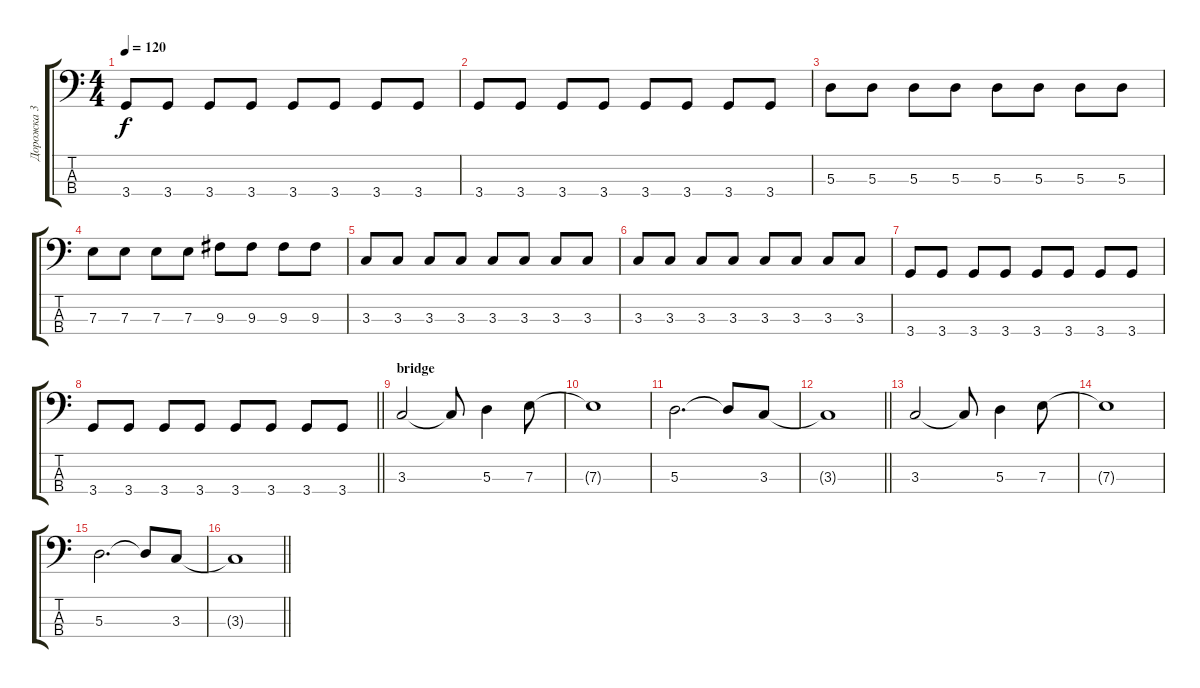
\track ("Дорожка 3" "Дорожка 3") {instrument electricbassfinger}
\staff {score tabs}
\tuning (G2 D2 A1 E1) {hide}
\ts (4 4)
\tempo 120
\clef f4
\ks c
3.4.8{dy f} 3.4.8 3.4.8 3.4.8 3.4.8 3.4.8 3.4.8 3.4.8 |
3.4.8 3.4.8 3.4.8 3.4.8 3.4.8 3.4.8 3.4.8 3.4.8 |
5.3.8 5.3.8 5.3.8 5.3.8 5.3.8 5.3.8 5.3.8 5.3.8 |
7.3.8 7.3.8 7.3.8 7.3.8 9.3.8 9.3.8 9.3.8 9.3.8 |
3.3.8 3.3.8 3.3.8 3.3.8 3.3.8 3.3.8 3.3.8 3.3.8 |
3.3.8 3.3.8 3.3.8 3.3.8 3.3.8 3.3.8 3.3.8 3.3.8 |
3.4.8 3.4.8 3.4.8 3.4.8 3.4.8 3.4.8 3.4.8 3.4.8 |
\barLineRight lightlight
3.4.8 3.4.8 3.4.8 3.4.8 3.4.8 3.4.8 3.4.8 3.4.8 |
\section ("" "bridge")
3.3.2 3.3{t}.8 5.3.4 7.3.8 |
7.3{t}.1 |
5.3.2{d} 5.3{t}.8 3.3.8 |
\barLineRight lightlight
3.3{t}.1 |
3.3.2 3.3{t}.8 5.3.4 7.3.8 |
7.3{t}.1 |
5.3.2{d} 5.3{t}.8 3.3.8 |
\barLineRight lightlight
3.3{t}.1
